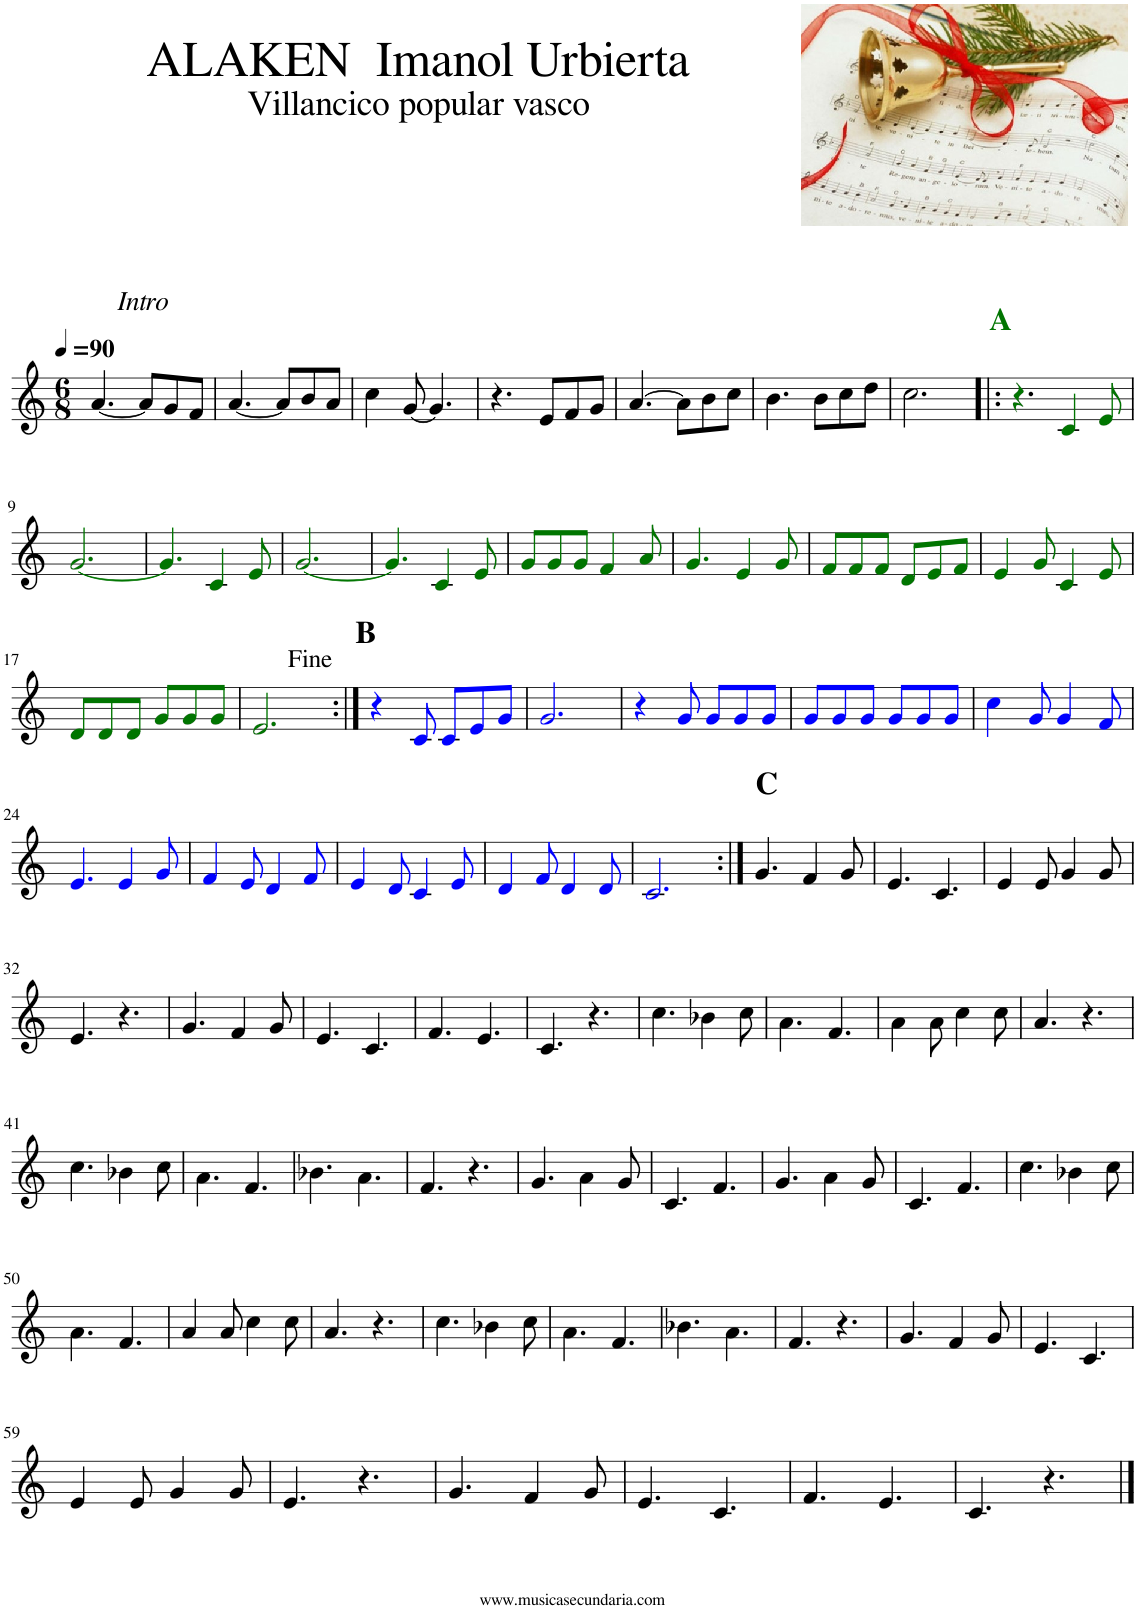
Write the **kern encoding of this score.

**kern
*part1
*staff1
*I"Flauta
*I'Fl.
*clefG2
*k[]
*M6/8
*MM90
=1
[4.a/
8a/L]
!LO:TX:a:i:t=Intro
8g/
8f/J
=2
[4.a/
8a/L]
8b/
8a/J
=3
4cc\
[8g/
4.g/]
=4
4.r
8e/L
8f/
8g/J
=5
[4.a/
8a\L]
8b\
8cc\J
=6
4.b\
8b\L
8cc\
8dd\J
=7
2.cc\
=8!|:
4.r
!LO:TX:a:B:color=#007500:t=A
4ci/
8ei/
!!LO:LB:g=z
=9
[2.gi/
=10
4.gi/]
4ci/
8ei/
=11
[2.gi/
=12
4.gi/]
4ci/
8ei/
=13
8gi/L
8gi/
8gi/J
4fi/
8ai/
=14
4.gi/
4ei/
8gi/
=15
8fi/L
8fi/
8fi/J
8di/L
8ei/
8fi/J
=16
4ei/
8gi/
4ci/
8ei/
!!LO:LB:g=z
=17
8di/L
8di/
8di/J
8gi/L
8gi/
8gi/J
=18
2.ei/
=19:|!
4r
!LO:TX:a:B:t=B
8cj/
8cj/L
8ej/
8gj/J
=20
2.gj/
=21
4r
8gj/
8gj/L
8gj/
8gj/J
=22
8gj/L
8gj/
8gj/J
8gj/L
8gj/
8gj/J
=23
4ccj\
8gj/
4gj/
8fj/
!!LO:LB:g=z
=24
4.ej/
4ej/
8gj/
=25
4fj/
8ej/
4dj/
8fj/
=26
4ej/
8dj/
4cj/
8ej/
=27
4dj/
8fj/
4dj/
8dj/
=28
2.cj/
=29:|!
!LO:TX:a:B:t=C
4.g/
4f/
8g/
=30
4.e/
4.c/
=31
4e/
8e/
4g/
8g/
!!LO:LB:g=z
=32
4.e/
4.r
=33
4.g/
4f/
8g/
=34
4.e/
4.c/
=35
4.f/
4.e/
=36
4.c/
4.r
=37
4.cc\
4b-X\
8cc\
=38
4.a\
4.f/
=39
4a\
8a\
4cc\
8cc\
=40
4.a/
4.r
!!LO:LB:g=z
=41
4.cc\
4b-X\
8cc\
=42
4.a\
4.f/
=43
4.b-X\
4.a\
=44
4.f/
4.r
=45
4.g/
4a\
8g/
=46
4.c/
4.f/
=47
4.g/
4a\
8g/
=48
4.c/
4.f/
=49
4.cc\
4b-X\
8cc\
!!LO:LB:g=z
=50
4.a\
4.f/
=51
4a/
8a/
4cc\
8cc\
=52
4.a/
4.r
=53
4.cc\
4b-X\
8cc\
=54
4.a\
4.f/
=55
4.b-X\
4.a\
=56
4.f/
4.r
=57
4.g/
4f/
8g/
=58
4.e/
4.c/
!!LO:LB:g=z
=59
4e/
8e/
4g/
8g/
=60
4.e/
4.r
=61
4.g/
4f/
8g/
=62
4.e/
4.c/
=63
4.f/
4.e/
=64
4.c/
4.r
==
*-
